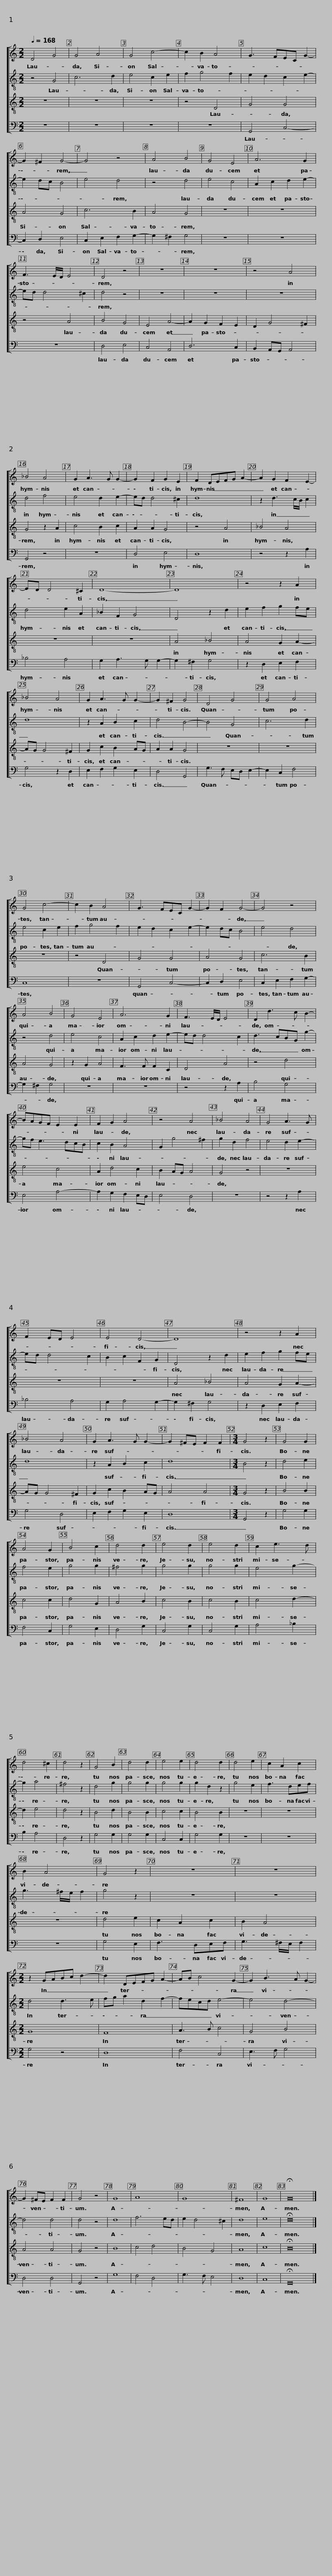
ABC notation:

X:1
%%score [ 1 2 3 4 ]
L:1/8
Q:1/4=168
M:2/2
I:linebreak $
K:C
V:1 treble
V:2 treble-8
V:3 treble-8
V:4 bass
V:1
 D4 G4 | G4 A4 | G4 c4- | c2 B2 A4 | G3 FEC G2- |$ %5
 G2 ^F2 G4- | G4 z4 | A4 B4 | G4 E4 | A6 G2 | %10
 F3 E/D/ E4 |$ D4 z4 | z8 | z8 | z4 A4 | %15
 _B4 A4 | G2 A3 G G2- |$ G2 F2 G2 E2 | F2 DEFG A2- | A2 G2 F2 E2- | %20
 ED D4 ^C2 | D8- | D8 |$ z4 z2 A2 | _B4 A4 | %25
 G2 A3 G G2- | G2 ^F2 G4 | D4 G4 | G4 A4 |$ G4 c4- | %30
 c2 B2 A4 | G3 FEC G2- | G2 F2 G4- | G4 z4 | A4 B4 |$ %35
 G4 E4 | A6 G2 | F3 E/D/ E4 | D2 d3 c B2- | BAGF E2 E2 |$ %40
 F2 G2 A4 | z4 A4 | _B4 A4 | G4 A3 G | F2 ED E4 | %45
 E4 D4- |$ D8 | z4 z2 A2 | _B4 A4 | G2 A3 G G2- | %50
 G2 ^FE F2 F2 |[M:3/4] G4 z2 |$ G4 G2 | A4 G2 | B4 c2 | %55
 d4 d2 | e4 d2 | e4 d2 | c2 e3 d |$ d4 ^c2 | %60
 d4 z2 | G4 B2 | d4 d2 | e4 e2 | d4 d2 | %65
 d4 e2 |$ c2 A2 c2 | B2 A4 | G4 z2 | z6 | %70
 z6 |[M:2/2] z2 GABc d2- |$ d2 DEFG A2- | AB c4 G2- | G2 B3 A G2- | %75
 G2 ^FE F2 F2 | G4 z4 |$ G8 | A8 | G8 | %80
 ^F8 | G8 | !fermata!G16 |] %83
V:2
 z4 G4 | c6 d2 | e4 c2 e2 | f2 g4 f2 | e2 d2 c2 e2- |$ %5
 e2 dc B4 | e4 d4 | z4 d4 | e4 c4 | A2 c2 d2 e2- | %10
 ed d4 ^c2 |$ d4 z4 | z8 | z8 | z8 | %15
 d4 f4 | e4 d2 e2- |$ ed d4 ^c2 | d8 | z2 d3 c/B/ c2 | %20
 d4 e2 A2 | _B2 F2 G4 | D4 z2 d2 |$ e2 f2 g2 fe | d8 | %25
 z2 A2 B2 c2 | d4 B4- | B4 G4 | c6 d2 |$ e4 c2 e2 | %30
 f2 g4 f2 | e2 d2 c2 e2- | e2 dc B4 | e4 d4 | z4 d4 |$ %35
 e4 c4 | A2 c2 d2 e2- | ed d4 c2 | d3 cBG g2- | gf e3 dcB |$ %40
 c2 B2 A4 | G2 g4 ^f2 | g2 d2 f4 | e4 d2 e2- | ed d4 c2 | %45
 B2 c2 F2 G2 |$ D4 z2 d2 | e2 f2 g2 fe | d8 | z2 A2 B2 c2 | %50
 d8 |[M:3/4] B4 z2 |$ d4 e2 | f4 e2 | g4 g2 | %55
 ^f4 g2 | g4 g2 | g4 g2 | e4 g2- |$ g2 a4 | %60
 ^f4 z2 | d4 g2 | g4 g2 | g4 g2 | g2 d2 z2 | %65
 g4 e2 |$ f3 def | g3 ^f/e/ f2 | g4 z2 | z6 | %70
 z6 |[M:2/2] d4 d3 e |$ fg a2 d2 f2- | fecd e4- | e4 d4- | %75
 d4 d4 | d4 z4 |$ d8 | f6 ed | e2 d4 ^c2 | %80
 d8 | e8 | !fermata!d16 |] %83
V:3
 z8 | z8 | z8 | z4 D4 | G4 G4 |$ %5
 A4 G4 | c6 B2 | A4 G4 | z8 | z8 | %10
 z4 A4 |$ B4 G4 | E4 A4- | A2 G2 F2 E2 | D2 G4 ^F2 | %15
 G4 z2 A2 | c4 B2 c2 |$ A2 A2 G4 | z4 A4 | _B4 A4 | %20
 z8 | z8 | A4 _B4 |$ A4 G2 A2- | AG G4 ^F2 | %25
 G2 c2 B2 AG | A2 A2 G4 | z8 | z8 |$ z8 | %30
 z4 D4 | G4 G4 | A4 G4 | c6 B2 | A4 G4 |$ %35
 z2 G2 A4 | F3 F F2 C2 | D4 A4 | z4 d4 | e4 c4 |$ %40
 A2 d4 c2 | B2 AG A4 | G4 z4 | z8 | z8 | %45
 z8 |$ A4 _B4 | A4 G2 A2- | AG G4 ^F2 | G2 c2 B2 AG | %50
 A4 A4 |[M:3/4] G4 z2 |$ B4 B2 | c4 c2 | d4 G2 | %55
 A4 B2 | c4 B2 | c4 B2 | c4 d2- |$ d2 e4 | %60
 d4 z2 | B4 d2 | B4 B2 | c4 c2 | B4 B2 | %65
 z6 |$ z6 | z6 | d4 e2 | c2 A2 c2 | %70
 B2 A4 |[M:2/2] G8 |$ F8 | A3 B c4 | G4 B4 | %75
 A4 A4 | G4 z4 |$ B8 | c4 d4 | B4 G4 | %80
 A8 | c8 | !fermata!B16 |] %83
V:4
 z8 | z8 | z8 | z8 | G,,4 C,4- |$ %5
 C,2 D,2 E,4 | C,2 E,2 F,2 G,2- | G,2 ^F,2 G,4 | z8 | z8 | %10
 z8 |$ D,4 E,4 | C,4 A,,4 | D,6 C,2 | B,,2 A,,G,, A,,4 | %15
 G,,4 z4 | z8 |$ D,4 E,4 | D,8 | z4 z2 A,2 | %20
 _B,4 A,4 | G,2 A,3 G, G,2- | G,2 ^F,2 G,4 |$ z2 D,2 E,2 F,2 | G,4 z2 D,2 | %25
 E,2 F,2 G,2 E,2 | D,4 G,,4 | G,3 F, E,D, E,2- | E,2 C,2 F,4 |$ C,8 | %30
 z8 | G,,4 C,4- | C,2 D,2 E,4 | C,2 E,2 F,2 G,2- | G,2 ^F,2 G,4 |$ %35
 z8 | z8 | z4 z2 A,2 | B,4 G,4 | E,4 A,4- |$ %40
 A,2 G,2 F,2 E,D, | E,4 D,4 | z8 | z4 z2 A,2 | _B,4 A,4 | %45
 G,2 A,4 G,2- |$ G,2 ^F,2 G,4 | z2 D,2 E,2 F,2 | G,4 D,4 | E,2 F,2 G,2 E,2 | %50
 D,8 |[M:3/4] G,,4 z2 |$ G,4 G,2 | F,4 C,2 | G,4 E,2 | %55
 D,4 G,2 | C,4 G,2 | C,4 G,2 | A,4 _B,2 |$ B,2 A,4 | %60
 D,4 z2 | G,4 G,2 | G,4 G,2 | C,4 C,2 | G,4 G,2 | %65
 z6 |$ z6 | z6 | G,4 E,2 | F,3 D,E,F, | %70
 G,3 ^F,/E,/ F,2 |[M:2/2] G,4 z4 |$ D,8 | F,4 C,4 | E,3 F, G,4 | %75
 D,4 D,4 | G,,4 z4 |$ G,8 | F,4 D,4 | G,3 F, E,4 | %80
 D,8 | C,8 | !fermata!G,,16 |] %83
